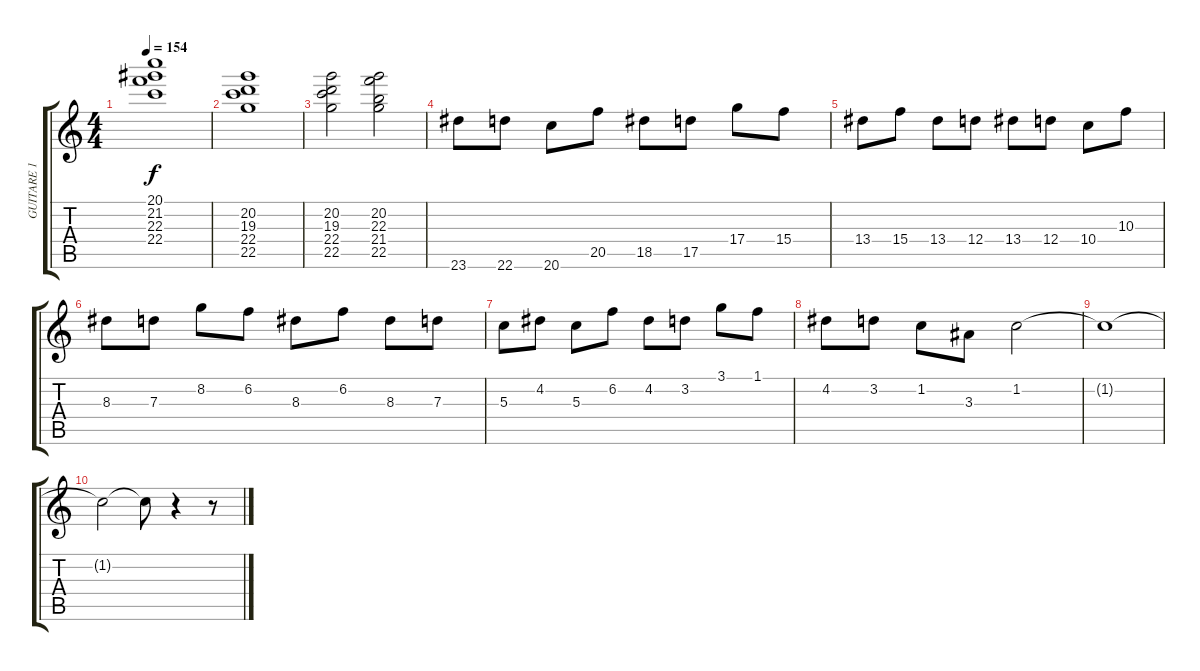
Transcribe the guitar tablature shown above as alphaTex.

\track ("GUITARE 1" "GUITARE 1") {instrument electricguitarclean}
\staff {score tabs}
\tuning (E4 B3 G3 D3 A2 E2) {hide}
\ts (4 4)
\tempo 154
\clef g2
\ks c
(20.1 21.2 22.3 22.4).1{dy f} |
(20.2 19.3 22.4 22.5).1 |
(20.2 19.3 22.4 22.5).2 (20.2 22.3 21.4 22.5).2 |
23.6.8 22.6.8 20.6.8 20.5.8 18.5.8 17.5.8 17.4.8 15.4.8 |
13.4.8 15.4.8 13.4.8 12.4.8 13.4.8 12.4.8 10.4.8 10.3.8 |
8.3.8 7.3.8 8.2.8 6.2.8 8.3.8 6.2.8 8.3.8 7.3.8 |
5.3.8 4.2.8 5.3.8 6.2.8 4.2.8 3.2.8 3.1.8 1.1.8 |
4.2.8 3.2.8 1.2.8 3.3.8 1.2.2 |
1.2{t}.1 |
1.2{t}.2 1.2{t}.8 r.4 r.8
